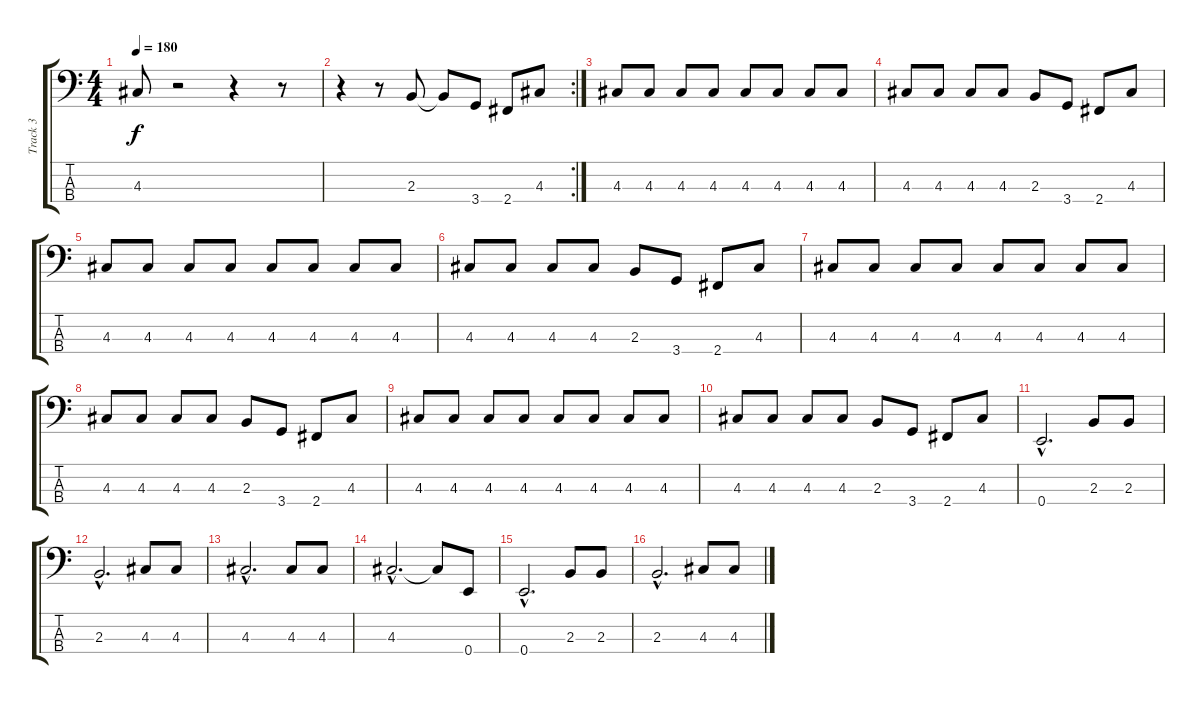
\track ("Track 3" "Track 3") {instrument electricbassfinger}
\staff {score tabs}
\tuning (G2 D2 A1 E1) {hide}
\ts (4 4)
\tempo 180
\clef f4
\ks c
4.3.8{dy f} r.2 r.4 r.8 |
\rc 2
r.4 r.8 2.3.8 2.3{t}.8 3.4.8 2.4.8 4.3.8 |
4.3.8 4.3.8 4.3.8 4.3.8 4.3.8 4.3.8 4.3.8 4.3.8 |
4.3.8 4.3.8 4.3.8 4.3.8 2.3.8 3.4.8 2.4.8 4.3.8 |
4.3.8 4.3.8 4.3.8 4.3.8 4.3.8 4.3.8 4.3.8 4.3.8 |
4.3.8 4.3.8 4.3.8 4.3.8 2.3.8 3.4.8 2.4.8 4.3.8 |
4.3.8 4.3.8 4.3.8 4.3.8 4.3.8 4.3.8 4.3.8 4.3.8 |
4.3.8 4.3.8 4.3.8 4.3.8 2.3.8 3.4.8 2.4.8 4.3.8 |
4.3.8 4.3.8 4.3.8 4.3.8 4.3.8 4.3.8 4.3.8 4.3.8 |
4.3.8 4.3.8 4.3.8 4.3.8 2.3.8 3.4.8 2.4.8 4.3.8 |
0.4{hac}.2{d} 2.3.8 2.3.8 |
2.3{hac}.2{d} 4.3.8 4.3.8 |
4.3{hac}.2{d} 4.3.8 4.3.8 |
4.3{hac}.2{d} 4.3{t}.8 0.4.8 |
0.4{hac}.2{d} 2.3.8 2.3.8 |
2.3{hac}.2{d} 4.3.8 4.3.8
